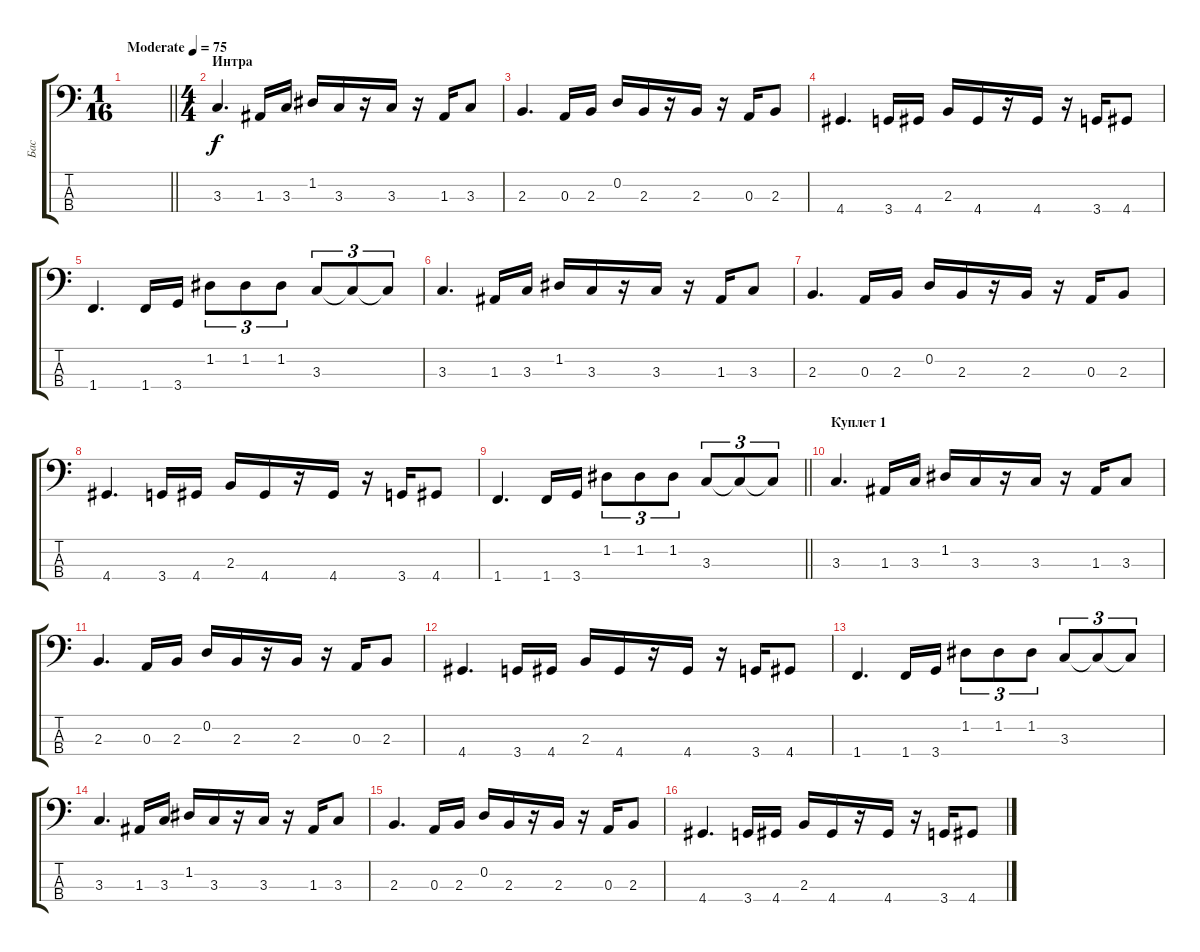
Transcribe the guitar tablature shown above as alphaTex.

\track ("Бас" "Бас") {instrument electricbassfinger}
\staff {score tabs}
\tuning (G2 D2 A1 E1) {hide}
\ts (1 16)
\tempo (75 "Moderate")
\clef f4
\barLineRight lightlight
\ks c
|
\ts (4 4)
\section ("" "Интра")
3.3.4{d} 1.3.16 3.3.16 1.2.16 3.3.16 r.16 3.3.16 r.16 1.3.16 3.3.8 |
2.3.4{d} 0.3.16 2.3.16 0.2.16 2.3.16 r.16 2.3.16 r.16 0.3.16 2.3.8 |
4.4.4{d} 3.4.16 4.4.16 2.3.16 4.4.16 r.16 4.4.16 r.16 3.4.16 4.4.8 |
1.4.4{d} 1.4.16 3.4.16 1.2.8{tu (3 2)} 1.2.8{tu (3 2)} 1.2.8{tu (3 2)} 3.3.8{tu (3 2)} 3.3{t}.8{tu (3 2)} 3.3{t}.8{tu (3 2)} |
3.3.4{d} 1.3.16 3.3.16 1.2.16 3.3.16 r.16 3.3.16 r.16 1.3.16 3.3.8 |
2.3.4{d} 0.3.16 2.3.16 0.2.16 2.3.16 r.16 2.3.16 r.16 0.3.16 2.3.8 |
4.4.4{d} 3.4.16 4.4.16 2.3.16 4.4.16 r.16 4.4.16 r.16 3.4.16 4.4.8 |
\barLineRight lightlight
1.4.4{d} 1.4.16 3.4.16 1.2.8{tu (3 2)} 1.2.8{tu (3 2)} 1.2.8{tu (3 2)} 3.3.8{tu (3 2)} 3.3{t}.8{tu (3 2)} 3.3{t}.8{tu (3 2)} |
\section ("" "Куплет 1")
3.3.4{d} 1.3.16 3.3.16 1.2.16 3.3.16 r.16 3.3.16 r.16 1.3.16 3.3.8 |
2.3.4{d} 0.3.16 2.3.16 0.2.16 2.3.16 r.16 2.3.16 r.16 0.3.16 2.3.8 |
4.4.4{d} 3.4.16 4.4.16 2.3.16 4.4.16 r.16 4.4.16 r.16 3.4.16 4.4.8 |
1.4.4{d} 1.4.16 3.4.16 1.2.8{tu (3 2)} 1.2.8{tu (3 2)} 1.2.8{tu (3 2)} 3.3.8{tu (3 2)} 3.3{t}.8{tu (3 2)} 3.3{t}.8{tu (3 2)} |
3.3.4{d} 1.3.16 3.3.16 1.2.16 3.3.16 r.16 3.3.16 r.16 1.3.16 3.3.8 |
2.3.4{d} 0.3.16 2.3.16 0.2.16 2.3.16 r.16 2.3.16 r.16 0.3.16 2.3.8 |
4.4.4{d} 3.4.16 4.4.16 2.3.16 4.4.16 r.16 4.4.16 r.16 3.4.16 4.4.8
